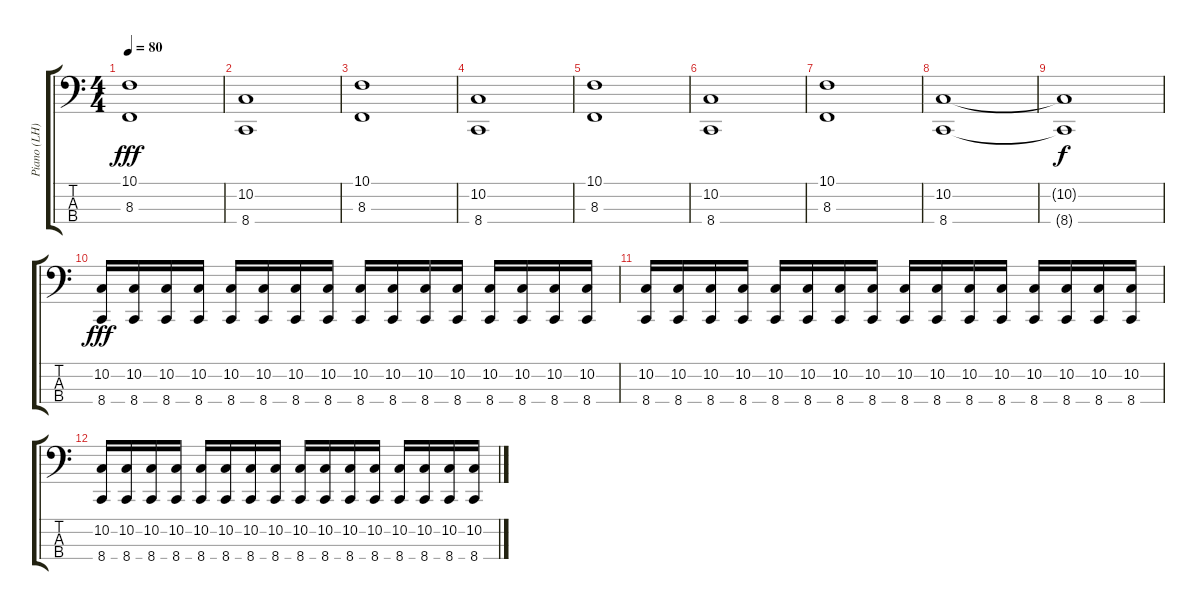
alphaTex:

\track ("Piano (LH)" "Piano (LH)") {instrument acousticgrandpiano}
\staff {score tabs}
\tuning (G2 D2 A1 E1) {hide}
\ts (4 4)
\tempo 80
\clef f4
\ks c
(10.1 8.3).1{dy fff} |
(10.2 8.4).1 |
(10.1 8.3).1 |
(10.2 8.4).1 |
(10.1 8.3).1 |
(10.2 8.4).1 |
(10.1 8.3).1 |
(10.2 8.4).1 |
(10.2{t} 8.4{t}).1{dy f} |
(10.2 8.4).16{dy fff volume 0} (10.2 8.4).16 (10.2 8.4).16 (10.2 8.4).16 (10.2 8.4).16 (10.2 8.4).16 (10.2 8.4).16 (10.2 8.4).16 (10.2 8.4).16 (10.2 8.4).16 (10.2 8.4).16 (10.2 8.4).16 (10.2 8.4).16 (10.2 8.4).16 (10.2 8.4).16 (10.2 8.4).16 |
(10.2 8.4).16 (10.2 8.4).16 (10.2 8.4).16 (10.2 8.4).16 (10.2 8.4).16 (10.2 8.4).16 (10.2 8.4).16 (10.2 8.4).16 (10.2 8.4).16 (10.2 8.4).16 (10.2 8.4).16 (10.2 8.4).16 (10.2 8.4).16 (10.2 8.4).16 (10.2 8.4).16 (10.2 8.4).16 |
(10.2 8.4).16 (10.2 8.4).16 (10.2 8.4).16 (10.2 8.4).16 (10.2 8.4).16 (10.2 8.4).16 (10.2 8.4).16 (10.2 8.4).16 (10.2 8.4).16 (10.2 8.4).16 (10.2 8.4).16 (10.2 8.4).16 (10.2 8.4).16 (10.2 8.4).16 (10.2 8.4).16 (10.2 8.4).16
